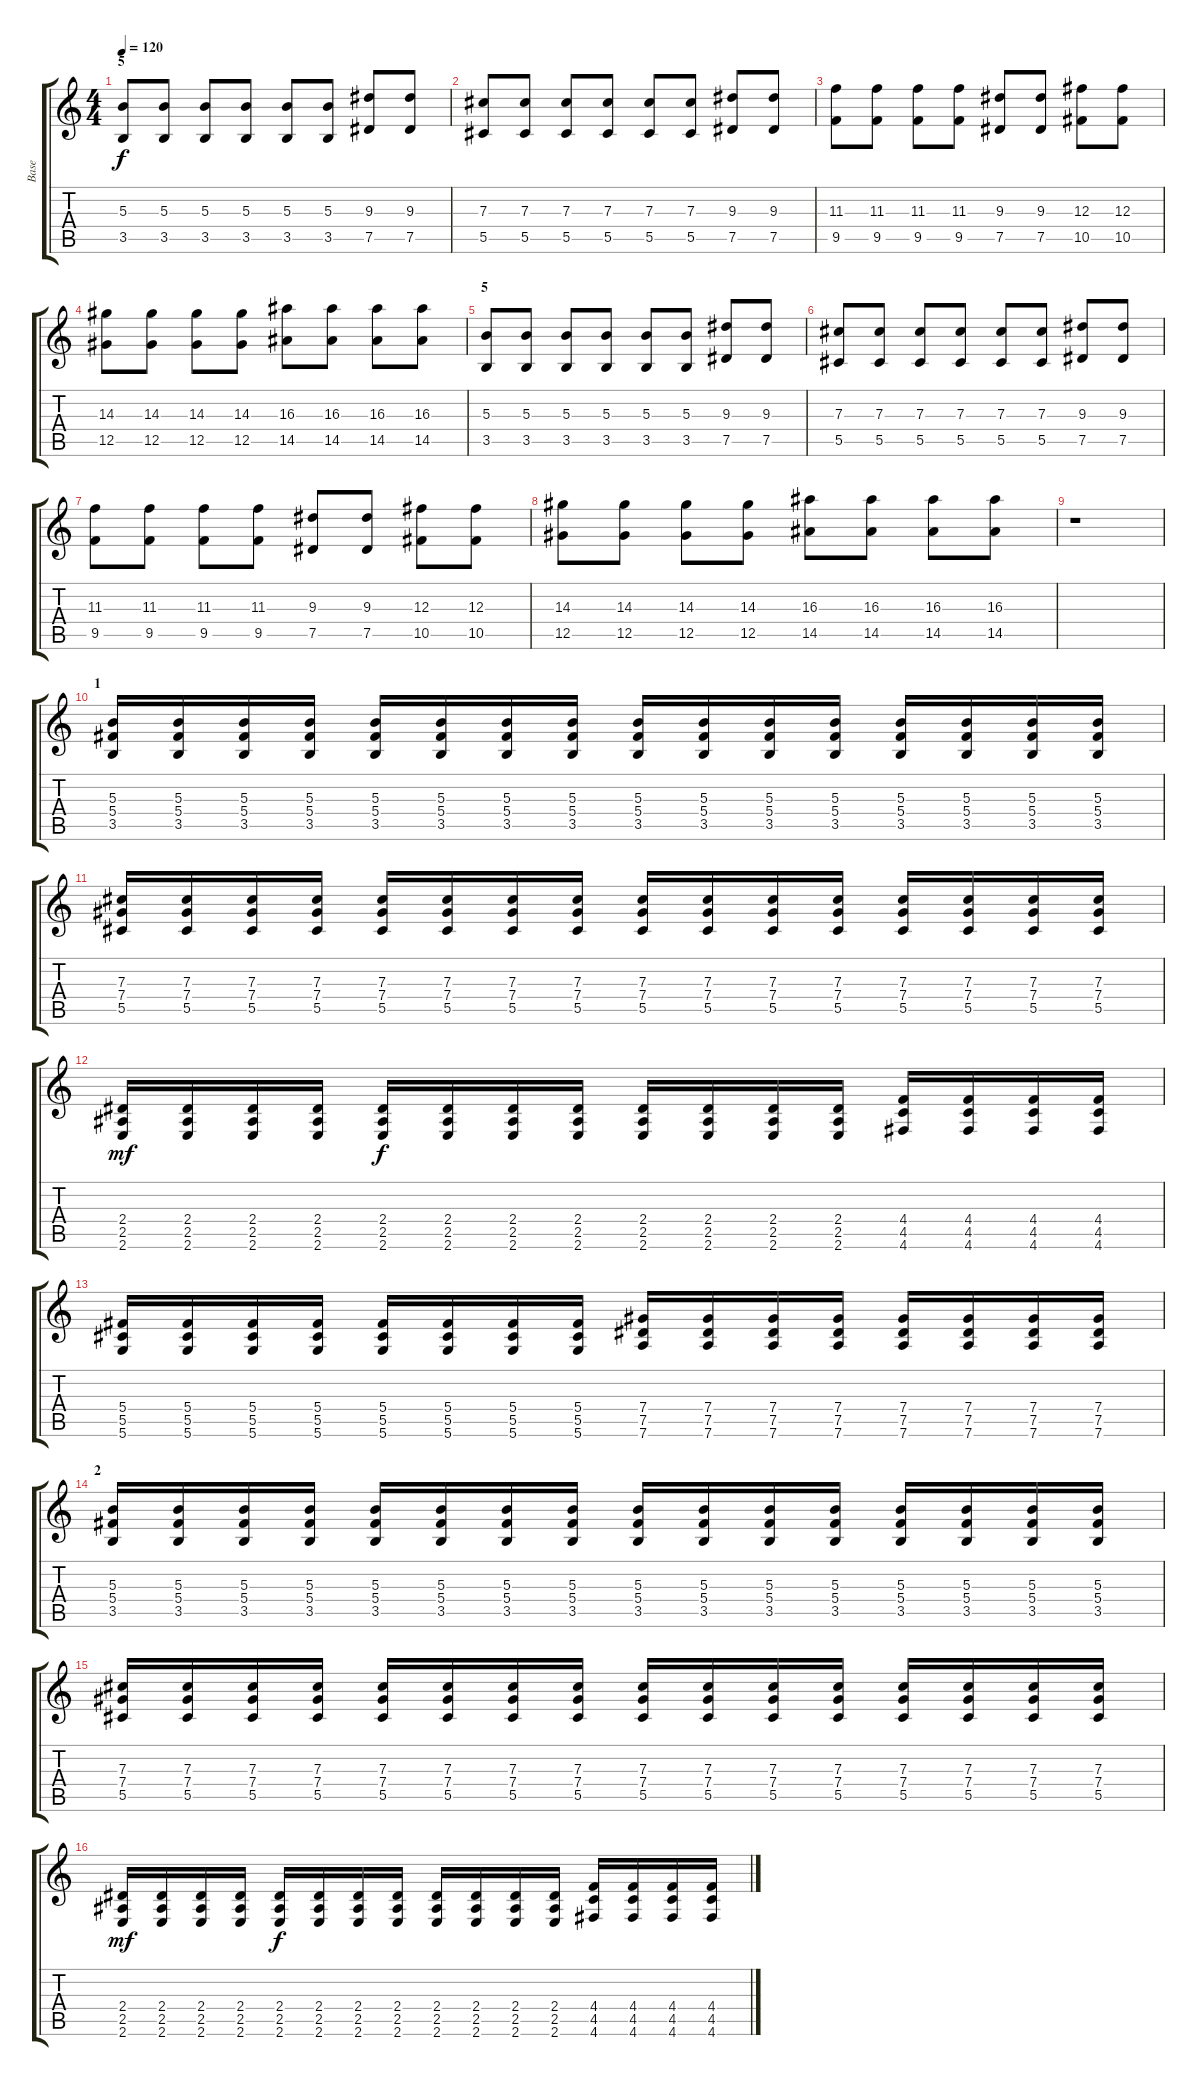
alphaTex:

\track ("Base" "Base") {instrument distortionguitar}
\staff {score tabs}
\tuning (Eb4 Bb3 Gb3 Db3 Ab2 D2) {hide}
\ts (4 4)
\section ("" "5")
\tempo 120
\clef g2
\ks c
(5.3 3.5).8{dy f} (5.3 3.5).8 (5.3 3.5).8 (5.3 3.5).8 (5.3 3.5).8 (5.3 3.5).8 (9.3 7.5).8 (9.3 7.5).8 |
(7.3 5.5).8 (7.3 5.5).8 (7.3 5.5).8 (7.3 5.5).8 (7.3 5.5).8 (7.3 5.5).8 (9.3 7.5).8 (9.3 7.5).8 |
(11.3 9.5).8 (11.3 9.5).8 (11.3 9.5).8 (11.3 9.5).8 (9.3 7.5).8 (9.3 7.5).8 (12.3 10.5).8 (12.3 10.5).8 |
(14.3 12.5).8 (14.3 12.5).8 (14.3 12.5).8 (14.3 12.5).8 (16.3 14.5).8 (16.3 14.5).8 (16.3 14.5).8 (16.3 14.5).8 |
\section ("" "5")
(5.3 3.5).8 (5.3 3.5).8 (5.3 3.5).8 (5.3 3.5).8 (5.3 3.5).8 (5.3 3.5).8 (9.3 7.5).8 (9.3 7.5).8 |
(7.3 5.5).8 (7.3 5.5).8 (7.3 5.5).8 (7.3 5.5).8 (7.3 5.5).8 (7.3 5.5).8 (9.3 7.5).8 (9.3 7.5).8 |
(11.3 9.5).8 (11.3 9.5).8 (11.3 9.5).8 (11.3 9.5).8 (9.3 7.5).8 (9.3 7.5).8 (12.3 10.5).8 (12.3 10.5).8 |
(14.3 12.5).8 (14.3 12.5).8 (14.3 12.5).8 (14.3 12.5).8 (16.3 14.5).8 (16.3 14.5).8 (16.3 14.5).8 (16.3 14.5).8 |
r.1 |
\section ("" "1")
(5.3 5.4 3.5).16 (5.3 5.4 3.5).16 (5.3 5.4 3.5).16 (5.3 5.4 3.5).16 (5.3 5.4 3.5).16 (5.3 5.4 3.5).16 (5.3 5.4 3.5).16 (5.3 5.4 3.5).16 (5.3 5.4 3.5).16 (5.3 5.4 3.5).16 (5.3 5.4 3.5).16 (5.3 5.4 3.5).16 (5.3 5.4 3.5).16 (5.3 5.4 3.5).16 (5.3 5.4 3.5).16 (5.3 5.4 3.5).16 |
(7.3 7.4 5.5).16 (7.3 7.4 5.5).16 (7.3 7.4 5.5).16 (7.3 7.4 5.5).16 (7.3 7.4 5.5).16 (7.3 7.4 5.5).16 (7.3 7.4 5.5).16 (7.3 7.4 5.5).16 (7.3 7.4 5.5).16 (7.3 7.4 5.5).16 (7.3 7.4 5.5).16 (7.3 7.4 5.5).16 (7.3 7.4 5.5).16 (7.3 7.4 5.5).16 (7.3 7.4 5.5).16 (7.3 7.4 5.5).16 |
(2.4 2.5 2.6).16{dy mf} (2.4 2.5 2.6).16 (2.4 2.5 2.6).16 (2.4 2.5 2.6).16 (2.4 2.5 2.6).16{dy f} (2.4 2.5 2.6).16 (2.4 2.5 2.6).16 (2.4 2.5 2.6).16 (2.4 2.5 2.6).16 (2.4 2.5 2.6).16 (2.4 2.5 2.6).16 (2.4 2.5 2.6).16 (4.4 4.5 4.6).16 (4.4 4.5 4.6).16 (4.4 4.5 4.6).16 (4.4 4.5 4.6).16 |
(5.4 5.5 5.6).16 (5.4 5.5 5.6).16 (5.4 5.5 5.6).16 (5.4 5.5 5.6).16 (5.4 5.5 5.6).16 (5.4 5.5 5.6).16 (5.4 5.5 5.6).16 (5.4 5.5 5.6).16 (7.4 7.5 7.6).16 (7.4 7.5 7.6).16 (7.4 7.5 7.6).16 (7.4 7.5 7.6).16 (7.4 7.5 7.6).16 (7.4 7.5 7.6).16 (7.4 7.5 7.6).16 (7.4 7.5 7.6).16 |
\section ("" "2")
(5.3 5.4 3.5).16 (5.3 5.4 3.5).16 (5.3 5.4 3.5).16 (5.3 5.4 3.5).16 (5.3 5.4 3.5).16 (5.3 5.4 3.5).16 (5.3 5.4 3.5).16 (5.3 5.4 3.5).16 (5.3 5.4 3.5).16 (5.3 5.4 3.5).16 (5.3 5.4 3.5).16 (5.3 5.4 3.5).16 (5.3 5.4 3.5).16 (5.3 5.4 3.5).16 (5.3 5.4 3.5).16 (5.3 5.4 3.5).16 |
(7.3 7.4 5.5).16 (7.3 7.4 5.5).16 (7.3 7.4 5.5).16 (7.3 7.4 5.5).16 (7.3 7.4 5.5).16 (7.3 7.4 5.5).16 (7.3 7.4 5.5).16 (7.3 7.4 5.5).16 (7.3 7.4 5.5).16 (7.3 7.4 5.5).16 (7.3 7.4 5.5).16 (7.3 7.4 5.5).16 (7.3 7.4 5.5).16 (7.3 7.4 5.5).16 (7.3 7.4 5.5).16 (7.3 7.4 5.5).16 |
(2.4 2.5 2.6).16{dy mf} (2.4 2.5 2.6).16 (2.4 2.5 2.6).16 (2.4 2.5 2.6).16 (2.4 2.5 2.6).16{dy f} (2.4 2.5 2.6).16 (2.4 2.5 2.6).16 (2.4 2.5 2.6).16 (2.4 2.5 2.6).16 (2.4 2.5 2.6).16 (2.4 2.5 2.6).16 (2.4 2.5 2.6).16 (4.4 4.5 4.6).16 (4.4 4.5 4.6).16 (4.4 4.5 4.6).16 (4.4 4.5 4.6).16
